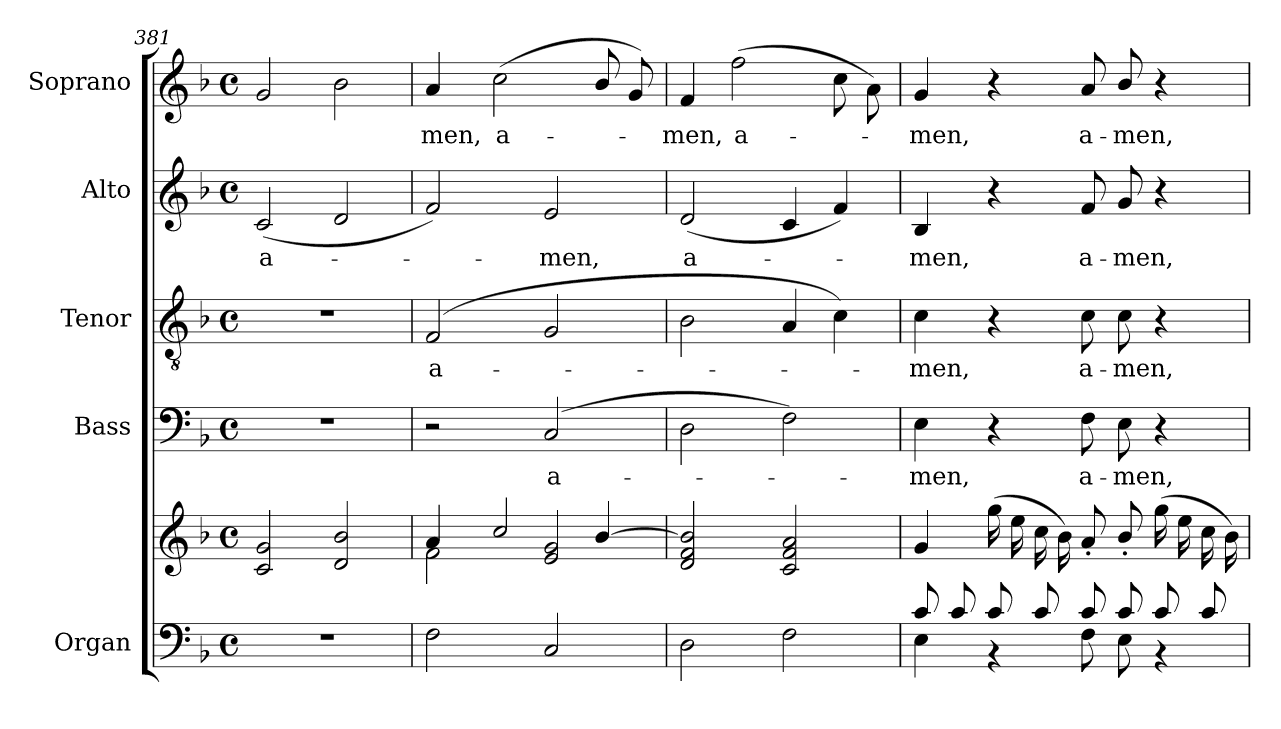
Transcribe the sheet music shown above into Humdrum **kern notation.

**kern	**kern	**kern	**text	**kern	**text	**kern	**text	**kern	**text
*part5	*part5	*part4	*part4	*part3	*part3	*part2	*part2	*part1	*part1
*staff6	*staff5	*staff4	*staff4	*staff3	*staff3	*staff2	*staff2	*staff1	*staff1
*I"Organ	*	*I"Bass	*	*I"Tenor	*	*I"Alto	*	*I"Soprano	*
*I'Org.	*	*I'B.	*	*I'T.	*	*I'A.	*	*I'S.	*
*clefF4	*clefG2	*clefF4	*	*clefGv2	*	*clefG2	*	*clefG2	*
*	*	*	*	*ITrd7c12	*	*	*	*	*
*k[b-]	*k[b-]	*k[b-]	*	*k[b-]	*	*k[b-]	*	*k[b-]	*
*F:	*F:	*F:	*	*F:	*	*F:	*	*F:	*
*M4/4	*M4/4	*M4/4	*	*M4/4	*	*M4/4	*	*M4/4	*
*met(c)	*met(c)	*met(c)	*	*met(c)	*	*met(c)	*	*met(c)	*
=381	=381	=381	=381	=381	=381	=381	=381	=381	=381
!	!	!	!	!	!	!	!LO:LY:b:color=#000000	!	!
1r	2ci/ 2gi	1r	.	1r	.	(2ci/	a-	2gi/	.
.	2di/ 2b-i	.	.	.	.	2di/	.	2b-i\	.
=382	=382	=382	=382	=382	=382	=382	=382	=382	=382
*	*^	*	*	*	*	*	*	*	*
!	!	!	!	!	!	!LO:LY:b:color=#000000	!	!	!	!
!	!	!	!	!	!	!	!	!	!	!LO:LY:b:color=#000000
2Fi\	4ai/	2fi\	2r	.	(2FFi/	a-	2fi/)	.	4ai/	-men,
!	!	!	!	!	!	!	!	!	!	!LO:LY:b:color=#000000
.	2cci/	.	.	.	.	.	.	.	(2cci\	a-
!	!	!	!	!LO:LY:b:color=#000000	!	!	!	!	!	!
!	!	!	!	!	!	!	!	!LO:LY:b:color=#000000	!	!
2Ci/	.	2ei/ 2gi	(2Ci/	a-	2GGi/	.	2ei/	-men,	.	.
.	[4b-i/	.	.	.	.	.	.	.	8b-i/	.
.	.	.	.	.	.	.	.	.	8gi/)	.
*	*v	*v	*	*	*	*	*	*	*	*
!!LO:LB:g=z
=383	=383	=383	=383	=383	=383	=383	=383	=383	=383
!	!	!	!	!	!	!	!LO:LY:b:color=#000000	!	!
!	!	!	!	!	!	!	!	!	!LO:LY:b:color=#000000
2Di\	2di/ 2fi 2b-i]	2Di\	.	2BB-i\	.	(2di/	a-	4fi/	-men,
!	!	!	!	!	!	!	!	!	!LO:LY:b:color=#000000
.	.	.	.	.	.	.	.	(2ffi\	a-
2Fi\	2ci/ 2fi 2ai	2Fi\)	.	4AAi/	.	4ci/	.	.	.
.	.	.	.	4Ci\)	.	4fi/)	.	8cci\	.
.	.	.	.	.	.	.	.	8ai\)	.
=384	=384	=384	=384	=384	=384	=384	=384	=384	=384
*^	*	*	*	*	*	*	*	*	*
!	!	!	!	!LO:LY:b:color=#000000	!	!	!	!	!	!
!	!	!	!	!	!	!LO:LY:b:color=#000000	!	!	!	!
!	!	!	!	!	!	!	!	!LO:LY:b:color=#000000	!	!
!	!	!	!	!	!	!	!	!	!	!LO:LY:b:color=#000000
8ci/	4Ei\	4gi/	4Ei\	-men,	4Ci\	-men,	4B-i/	-men,	4gi/	-men,
8ci/	.	.	.	.	.	.	.	.	.	.
8ci/	4r	(16ggi\	4r	.	4r	.	4r	.	4r	.
.	.	16eei\	.	.	.	.	.	.	.	.
8ci/	.	16cci\	.	.	.	.	.	.	.	.
.	.	16b-i\)	.	.	.	.	.	.	.	.
!	!	!	!	!LO:LY:b:color=#000000	!	!	!	!	!	!
!	!	!	!	!	!	!LO:LY:b:color=#000000	!	!	!	!
!	!	!	!	!	!	!	!	!LO:LY:b:color=#000000	!	!
!	!	!	!	!	!	!	!	!	!	!LO:LY:b:color=#000000
8ci/	8Fi\	8a'i/	8Fi\	a-	8Ci\	a-	8fi/	a-	8ai/	a-
!	!	!	!	!LO:LY:b:color=#000000	!	!	!	!	!	!
!	!	!	!	!	!	!LO:LY:b:color=#000000	!	!	!	!
!	!	!	!	!	!	!	!	!LO:LY:b:color=#000000	!	!
!	!	!	!	!	!	!	!	!	!	!LO:LY:b:color=#000000
8ci/	8Ei\	8b-'i/	8Ei\	-men,	8Ci\	-men,	8gi/	-men,	8b-i/	-men,
8ci/	4r	(16ggi\	4r	.	4r	.	4r	.	4r	.
.	.	16eei\	.	.	.	.	.	.	.	.
8ci/	.	16cci\	.	.	.	.	.	.	.	.
.	.	16b-i\)	.	.	.	.	.	.	.	.
*v	*v	*	*	*	*	*	*	*	*	*
=	=	=	=	=	=	=	=	=	=
*-	*-	*-	*-	*-	*-	*-	*-	*-	*-
